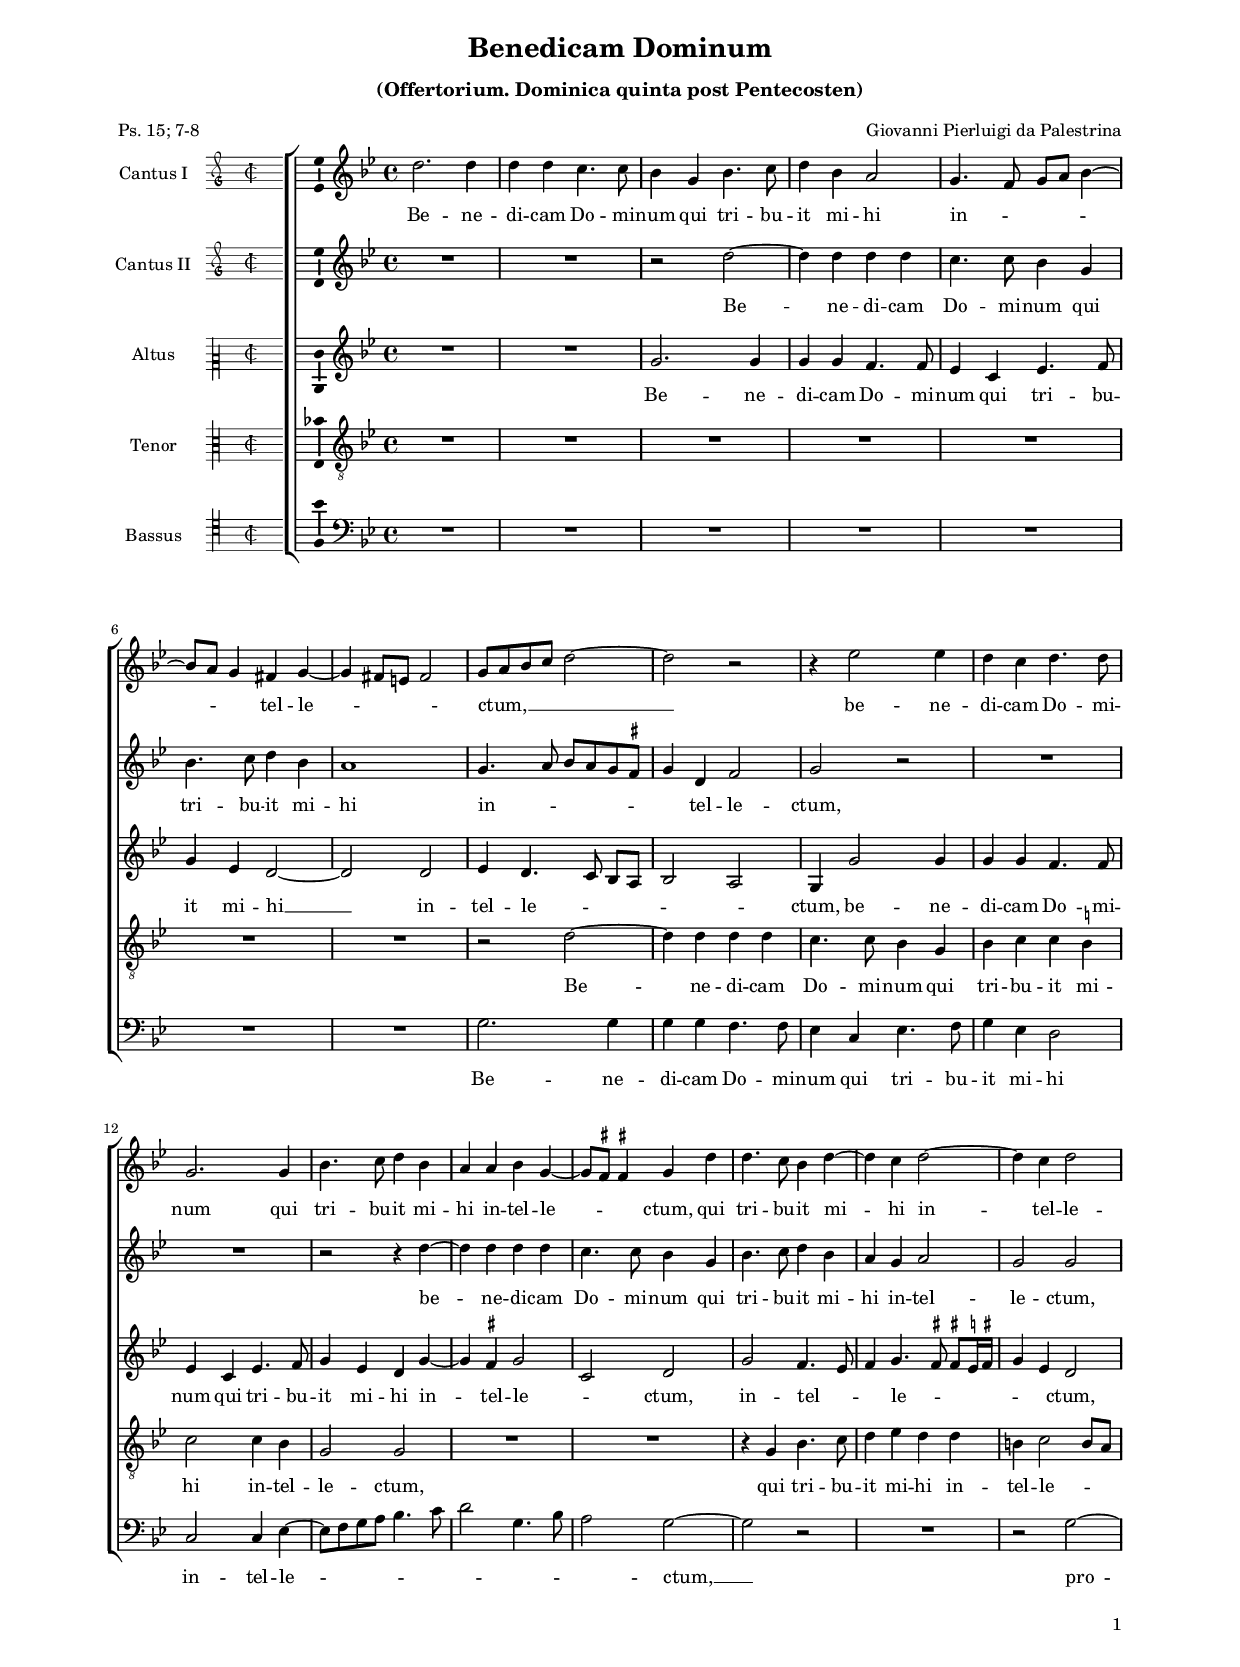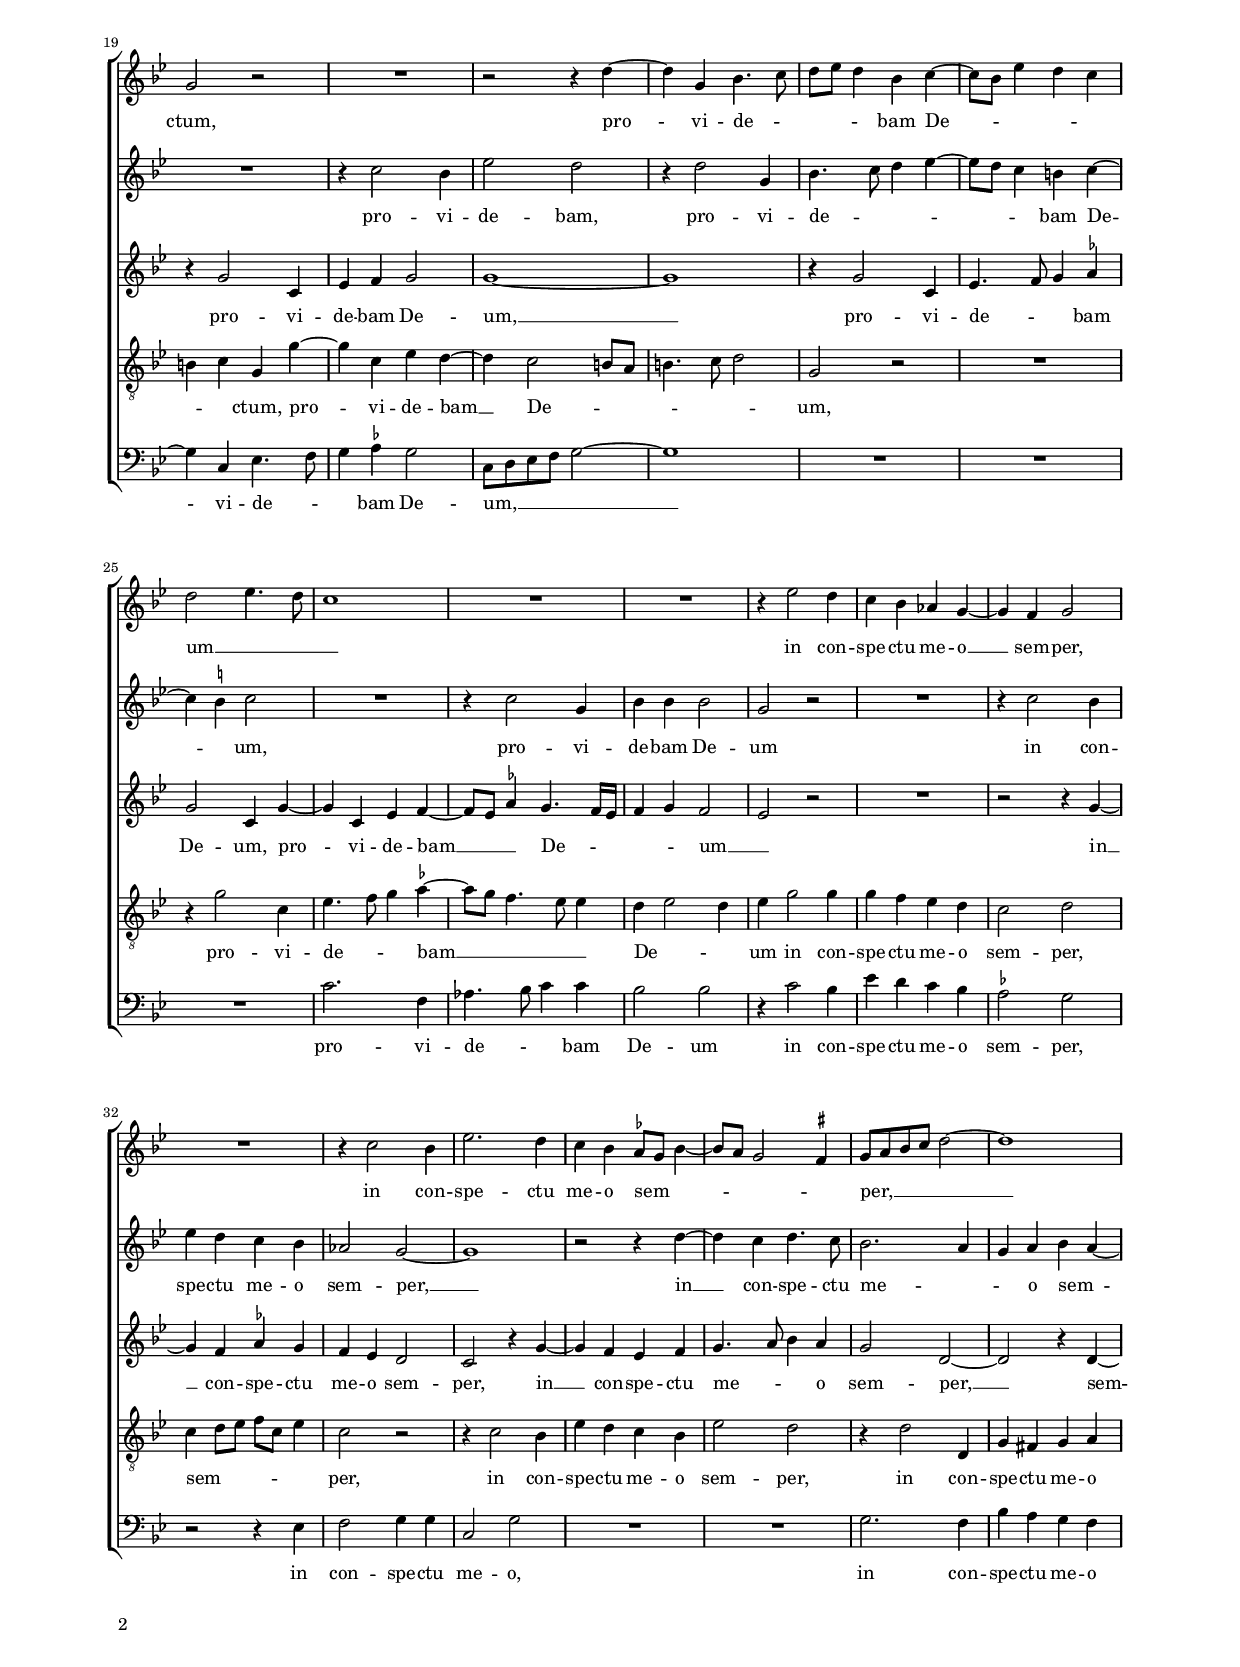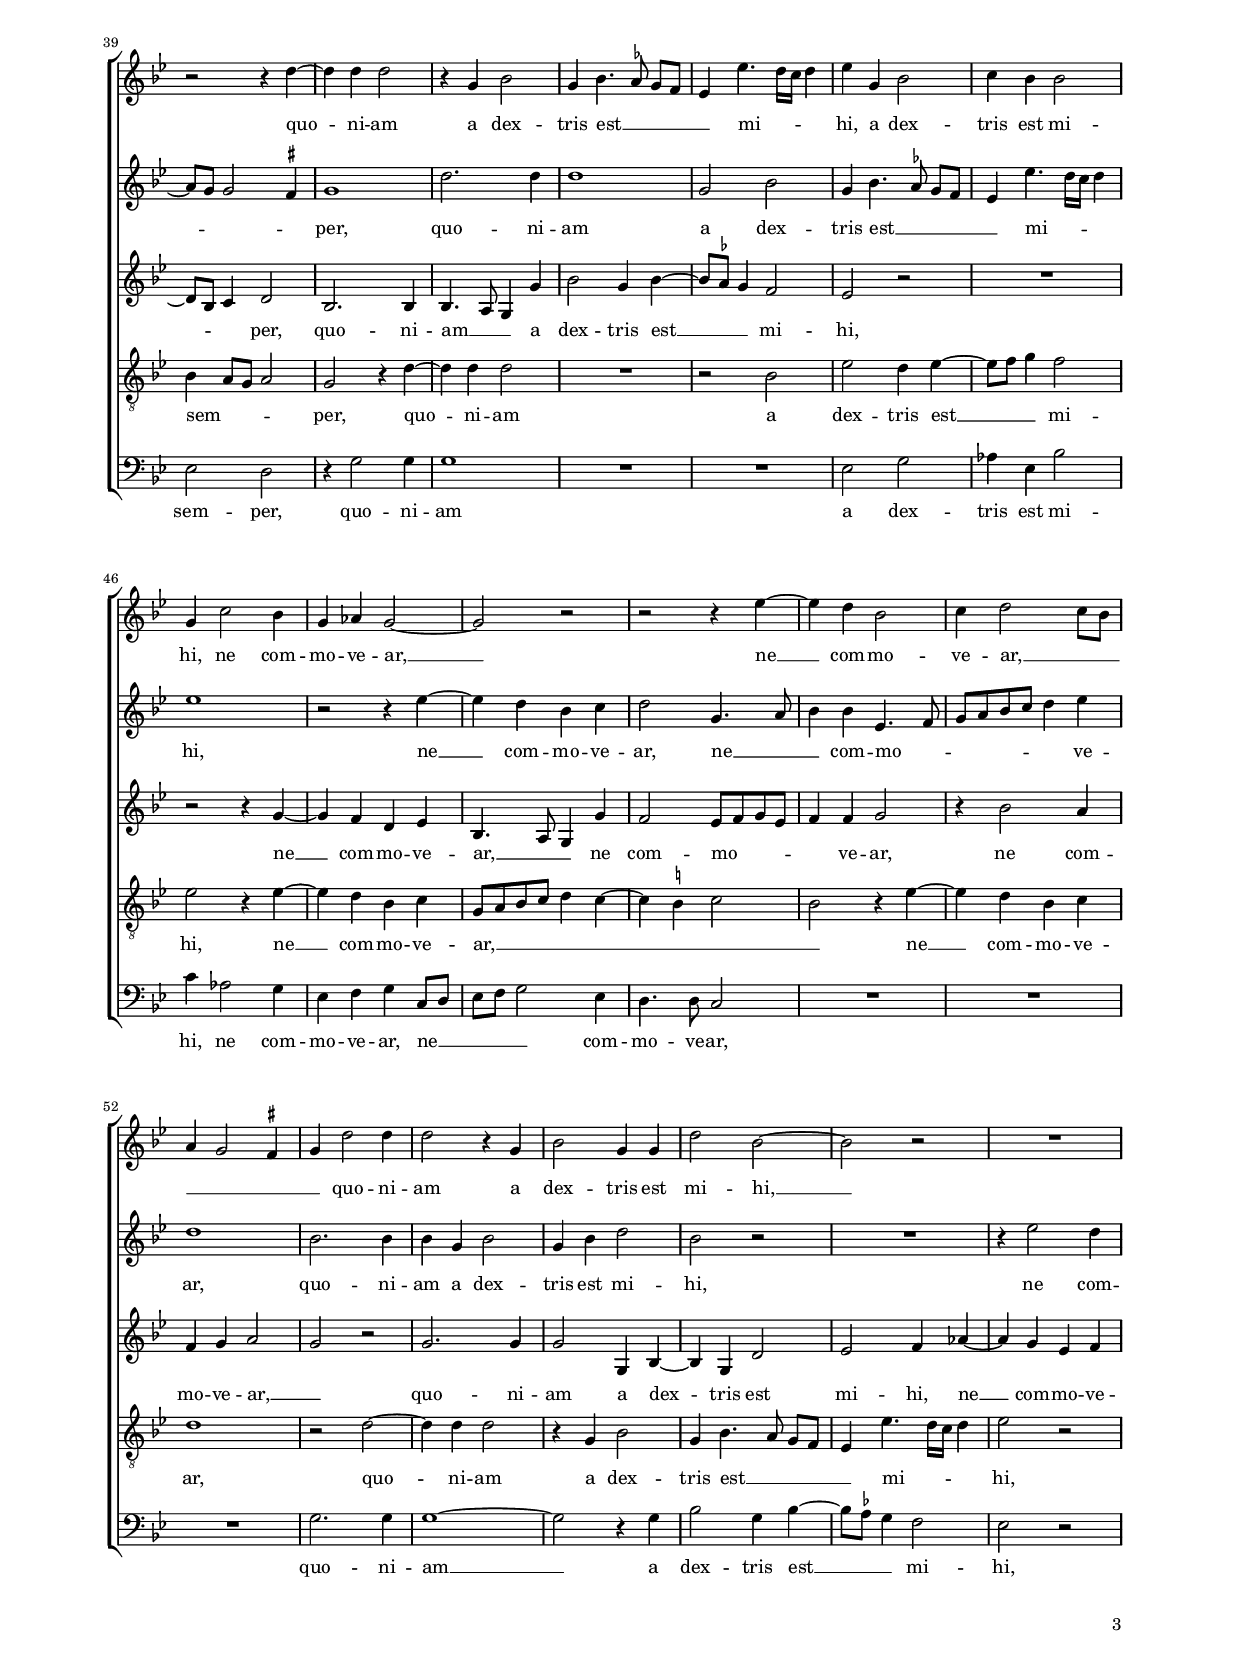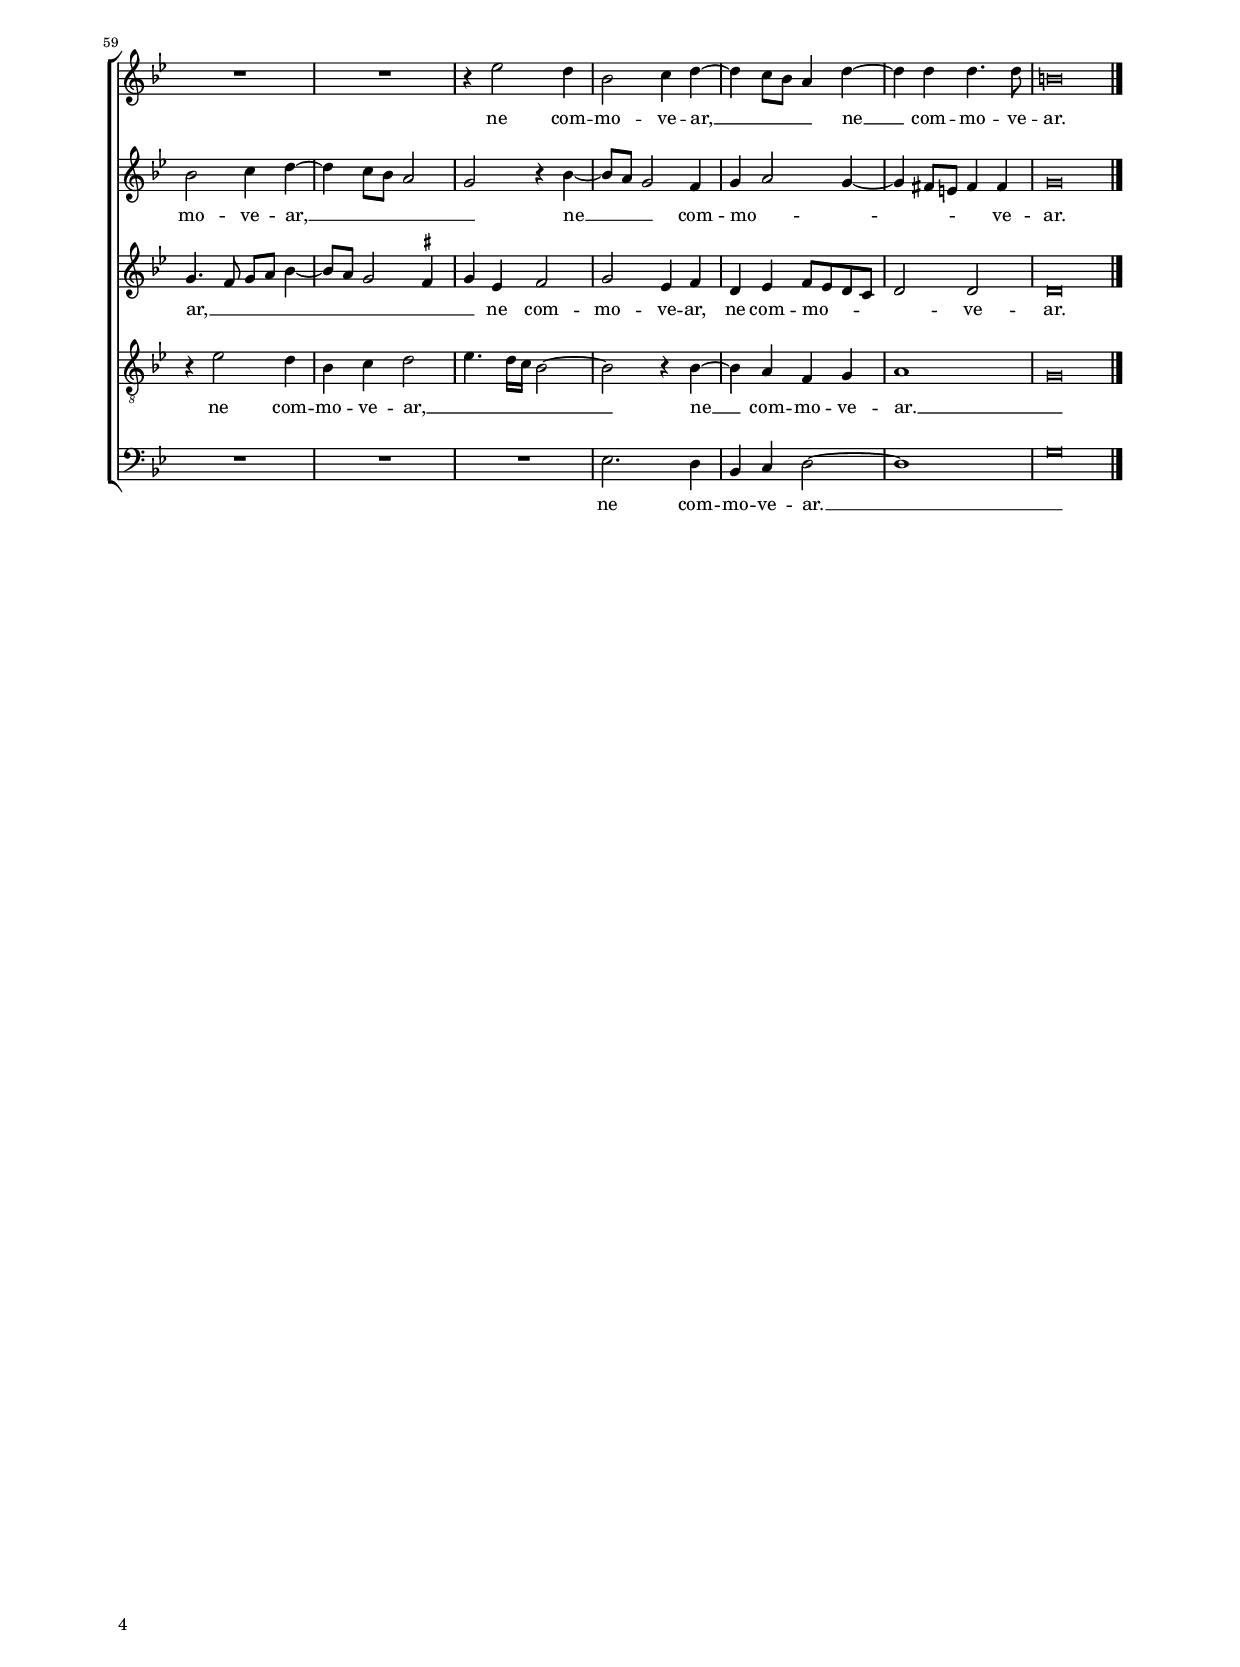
\header
{
  title="Benedicam Dominum"
  subtitle=\markup { \column { \vspace #0.5 "(Offertorium. Dominica quinta post Pentecosten)" \transparent "x" } }
  poet="Ps. 15; 7-8"
  composer="Giovanni Pierluigi da Palestrina"
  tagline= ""
}

\version "2.24.1"
\language deutsch
#(set-global-staff-size 15)
% #(set-default-paper-size "letter")
#(ly:set-option 'point-and-click #f)




	ficta = { \once \set suggestAccidentals = ##t }

	forget = #(define-music-function (music) (ly:music?) #{
		\accidentalStyle forget
		$music
		\accidentalStyle default
		#})


    
\paper
	{
	top-margin = 1.6 \cm
	bottom-margin = 1 \cm
	left-margin = 2 \cm
	right-margin = 2 \cm
	ragged-bottom = ##f
	ragged-last-bottom = ##t
	print-page-number = ##f
	system-system-spacing = #'((basic-distance . 17) (minimum-distance . 14) (padding . 5) (strechability . 150))
	oddFooterMarkup=\markup   \fill-line { "" \fromproperty #'page:page-number-string }
	evenFooterMarkup=\markup  \fill-line { \fromproperty #'page:page-number-string "" }
	last-bottom-spacing = #'((basic-distance . 12) (minimum-distance . 7) (padding . 4))
    %systems-per-page = 3
%   page-count = 3
%	min-systems-per-page = 3
%	print-all-headers = ##t
%	print-first-page-number = ##t
%	first-page-number = 1
	}

	
global = {
	\key c \major
	\time 4/4
    \set Score.tempoHideNote = ##t
    \tempo 4 = 100
    \skip 1*64
    \set Score.measureLength = #(ly:make-moment 2/1)
    \skip 1*2 \bar "|."
	}
    

incipitcantus = \relative c' {
    \time 2/2
    \clef "petrucci-g2"
    \key c \major
    }
    
incipitcantusVoice = <<
    \new MensuralVoice <<
        { s1 \noBreak }
        \incipitcantus
    >>
    >>
    
incipitquintus = \relative c' {
    \time 2/2
    \clef "petrucci-g2"
    \key c \major
    }
    
incipitquintusVoice = <<
    \new MensuralVoice <<
        { s1 \noBreak }
        \incipitquintus
    >>
    >>
    
incipitaltus = \relative c' {
    \time 2/2
    \clef "petrucci-c2"
    \key c \major
    s4 \bar ""
    }
    
incipitaltusVoice = <<
    \new MensuralVoice <<
        { s1 \noBreak }
        \incipitaltus
    >>
    >>
    
incipittenor = \relative c' {
    \time 2/2
    \clef "petrucci-c3"
    \key c \major
    }
    
incipittenorVoice = <<
    \new MensuralVoice <<
        { s1 \noBreak }
        \incipittenor
    >>
    >>
    
incipitbassus= \relative c {
    \time 2/2
    \clef "petrucci-c4"
    \key c \major
    }
    
incipitbassusVoice = <<
    \new MensuralVoice <<
        { s1 \noBreak }
        \incipitbassus
    >>
    >>


cantus =  \relative c''
	{
	e2. e4
	e4 e d4. d8
	c4 a c4. d8
	e4 c h2
%5
	a4. g8 a h c4~ |
	c8 h a4 gis a~
	a4 gis8 fis gis2
	a8 h c d e2~
	e2 r
%10
	r4 f2 f4 |
	e4 d e4. e8
	a,2. a4
	c4. d8 e4 c
	h4 h c a~
%15
	a8 \ficta gis \ficta gis!4 a e' |
	e4. d8 c4 e~
	e4 d e2~
	e4 d e2 \pageBreak
	a,2 r
%20
	R1 |
	r2 r4 e'~
	e4 a, c4. d8
	e8 f e4 c d~
	d8 c f4 e d \break \noPageBreak
%25
	e2 f4. e8 |
	d1
	R1
	R1
	r4 f2 e4
%30
	d4 c b a~ |
	a4 g a2 \break \noPageBreak
	R1
	r4 d2 c4
	f2. e4
%35
	d4 c \ficta b8 a c4~ |
	c8 h a2 \ficta gis4
	a8 h c d e2~
	e1 \pageBreak
	r2 r4 e~
%40
	e4 e e2 |
	r4 a, c2
	a4 c4. \ficta b8 a[ g]
	f4 f'4. e16 d e4
	f4 a, c2
%45
	d4 c c2 | \break \noPageBreak
	a4 d2 c4
	a4 b a2~
	a2 r
	r2 r4 f'~
%50
	f4 e c2 |
	d4 e2 d8 c \break \noPageBreak
	h4 a2 \ficta gis4
	a4 e'2 e4
	e2 r4 a,
%55
	c2 a4 a |
	e'2 c~
	c2 r
	R1 \pageBreak
	R1
%60
	R1 |
	r4 f2 e4
	c2 d4 e~
	e4 d8 c h4 e~
	e4 e e4. e8
%65
	cis\breve |
	}

quintus =  \relative c''
	{
	R1
	R1
	r2 e~
	e4 e e e
%5
	d4. d8 c4 a |
	c4. d8 e4 c
	h1
	a4. h8 c8 h a \ficta gis
	a4 e g2
%10
	a2 r |
	R1
	R1
	r2 r4 e'~
	e4 e e e
%15
	d4. d8 c4 a |
	c4. d8 e4 c
	h4 a h2
	a2 a
	R1
%20
	r4 d2 c4 |
	f2 e
	r4 e2 a,4
	c4. d8 e4 f~
	f8 e d4 cis d~
%25
	d4 \ficta cis d2 |
	R1
	r4 d2 a4
	c4 c c2
	a2 r
%30
	R1 |
	r4 d2 c4
	f4 e d c
	b2 a~
	a1
%35
	r2 r4 e'~ |
	e4 d e4. d8
	c2. h4
	a4 h c h~
	h8 a a2 \ficta gis4
%40
	a1 |
	e'2. e4
	e1
	a,2 c
	a4 c4. \ficta b8 a[ g]
%45
	f4 f'4. e16 d e4 |
	f1
	r2 r4 f~
	f4 e c d
	e2 a,4. h8
%50
	c4 c f,4. g8 |
	a8 h c d e4 f
	e1
	c2. c4
	c4 a c2
%55
	a4 c e2 |
	c2 r
	R1
	r4 f2 e4
	c2 d4 e~
%60
	e4 d8 c h2 |
	a2 r4 c~
	c8 h a2 g4
	a4 h2 a4~
	a4 gis8 fis gis4 gis
%65
	a\breve |
	}

altus =  \relative c'
	{
	R1
	R1
	a'2. a4
	a4 a g4. g8
%5
	f4 d f4. g8 |
	a4 f e2~
	e2 e
	f4 e4. d8 c[ h]
	c2 h
%10
	a4 a'2 a4 |
	a4 a g4. g8
	f4 d f4. g8
	a4 f e a~
	a4 \ficta gis a2
%15
	d,2 e |
	a2 g4. f8
	g4 a4. \ficta gis8 \ficta gis!8[ \ficta fis16 \ficta gis!]
	a4 f e2
	r4 a2 d,4
%20
	f4 g a2 |
	a1~
	a1
	r4 a2 d,4
	f4. g8 a4 \ficta b
%25
	a2 d,4 a'~ |
	a4 d, f g~
	g8 f \ficta b4 a4. g16 f
	g4 a g2
	f2 r
%30
	R1 |
	r2 r4 a~
	a4 g \ficta b a
	g4 f e2
	d2 r4 a'~
%35
	a4 g f g |
	a4. h8 c4 h
	a2 e~
	e2 r4 e~
	e8 c d4 e2
%40
	c2. c4 |
	c4. h8 a4 a'
	c2 a4 c~
	c8 \ficta b a4 g2
	f2 r
%45
	R1 |
	r2 r4 a~
	a4 g e f
	c4. h8 a4 a'
	g2 f8 g a f
%50
	g4 g a2 |
	r4 c2 h4
	g4 a h2
	a2 r
	a2. a4
%55
	a2 a,4 c~ |
	c4 a e'2
	f2 g4 b~
	b4 a f g
	a4. g8 a h c4~
%60
	c8 h a2 \ficta gis4 |
	a4 f g2
	a2 f4 g
	e4 f g8 f e d
	e2 e
%65
	e\breve |
	}

tenor  =  \relative c'
	{
	R1
	R1
	R1
	R1
%5
	R1 |
	R1
	R1
	r2 e~
	e4 e e e
%10
	d4. d8 c4 a |
	c4 d d \ficta cis
	d2 d4 c
	a2 a
	R1
%15
	R1 |
	r4 a c4. d8
	e4 f e e
	cis4 d2 cis8 h
	cis4 d a a'~
%20
	a4 d, f e~ |
	e4 d2 cis8 h
	cis4. d8 e2
	a,2 r
	R1
%25
	r4 a'2 d,4 |
	f4. g8 a4 \ficta b~
	\ficta b8 a g4. f8 f4
	e4 f2 e4
	f4 a2 a4
%30
	a4 g f e |
	d2 e
	d4 e8 f g d f4
	d2 r
	r4 d2 c4
%35
	f4 e d c |
	f2 e
	r4 e2 e,4
	a4 gis a h
	c4 h8 a h2
%40
	a2 r4 e'~ |
	e4 e e2
	R1
	r2 c
	f2 e4 f~
%45
	f8 g a4 g2 |
	f2 r4 f~
	f4 e c d
	a8 h c d e4 d~
	d4 \ficta cis d2
%50
	c2 r4 f~ |
	f4 e c d
	e1
	r2 e~
	e4 e e2
%55
	r4 a, c2 |
	a4 c4. h8 a[ g]
	f4 f'4. e16 d e4
	f2 r
	r4 f2 e4
%60
	c4 d e2 |
	f4. e16 d c2~
	c2 r4 c~
	c4 h g a
	h1
%65
	a\breve |
	}

bassus  =  \relative c
	{
	R1
	R1
	R1
	R1
%5
	R1 |
	R1
	R1
	a'2. a4
	a4 a g4. g8
%10
	f4 d f4. g8 |
	a4 f e2
	d2 d4 f~
	f8 g a h c4. d8
	e2 a,4. c8
%15
	h2 a~ |
	a2 r
	R1
	r2 a~
	a4 d, f4. g8
%20
	a4 \ficta b a2 |
	d,8 e f g a2~
	a1
	R1
	R1
%25
	R1 |
	d2. g,4
	b4. c8 d4 d
	c2 c
	r4 d2 c4
%30
	f4 e d c |
	\ficta b2 a
	r2 r4 f
	g2 a4 a
	d,2 a'
%35
	R1 |
	R1
	a2. g4
	c4 h a g
	f2 e
%40
	r4 a2 a4 |
	a1
	R1
	R1
	f2 a
%45
	b4 f c'2 |
	d4 b2 a4
	f4 g a d,8 e
	f8 g a2 f4
	e4. e8 d2
%50
	R1 |
	R1
	R1
	a'2. a4
	a1~
%55
	a2 r4 a |
	c2 a4 c~
	c8 \ficta b a4 g2
	f2 r
	R1
%60
	R1 |
	R1
	f2. e4
	c4 d e2~
	e1
%65
	a\breve |
	}


lyricscantus = \lyricmode {
    Be -- ne -- di -- cam Do -- mi -- num qui tri -- bu -- it mi -- hi in -- _ _ _ _ _ _ tel -- le -- _ _ _ ctum, __ _ _ _ _
    be -- ne -- di -- cam Do -- mi -- num qui tri -- bu -- it mi -- hi in -- tel -- le -- _ _ ctum,
    qui tri -- bu -- it mi -- hi in -- tel -- le -- ctum,
    pro -- vi -- de -- _ _ _ _ bam De -- _ _ _ _ um __ _ _ _
    in con -- spe -- ctu me -- o __ sem -- per,
    in con -- spe -- ctu me -- o sem -- _ _ _ _ _ per, __ _ _ _ _
    quo -- ni -- am a dex -- tris est __ _ _ _ _ mi -- _ _ _ hi,
    a dex -- tris est mi -- hi,
    ne com -- mo -- ve -- ar, __
    ne __ com -- mo -- ve -- ar, __ _ _ _ _ _ _
    quo -- ni -- am a dex -- tris est mi -- hi, __
    ne com -- mo -- ve -- ar, __ _ _ _
    ne __ com -- mo -- ve -- ar.
	}

lyricsquintus = \lyricmode {
    Be -- ne -- di -- cam Do -- mi -- num qui tri -- bu -- it mi -- hi in -- _ _ _ _ _ _ tel -- le -- ctum,
    be -- ne -- di -- cam Do -- mi -- num qui tri -- bu -- it mi -- hi in -- tel -- le -- ctum,
    pro -- vi -- de -- bam,
    pro -- vi -- de -- _ _ _ _ _ bam De -- _ um,
    pro -- vi -- de -- bam De -- um
    in con -- spe -- ctu me -- o sem -- per, __
    in __ con -- spe -- ctu me -- _ _ o sem -- _ _ _ _ per,
    quo -- ni -- am a dex -- tris est __ _ _ _ _ mi -- _ _ _ hi,
    ne __ com -- mo -- ve -- ar,
    ne __ _ _ com -- mo -- _ _ _ _ _ _ ve -- ar,
    quo -- ni -- am a dex -- tris est mi -- hi,
    ne com -- mo -- ve -- ar, __ _ _ _ _ 
    ne __ _ _ com -- mo -- _ _ _ _ _ ve -- ar.
	}

lyricsaltus = \lyricmode {
    Be -- ne -- di -- cam Do -- mi -- num qui tri -- bu -- it mi -- hi __ in -- tel -- le -- _ _ _ _ _ ctum,
    be -- ne -- di -- cam Do -- mi -- num qui tri -- bu -- it mi -- hi in -- tel -- le -- _ ctum,
    in -- tel -- _ _ le -- _ _ _ _ _ _ ctum,
    pro -- vi -- de -- bam De -- um, __
    pro -- vi -- de -- _ _ bam De -- um,
    pro -- vi -- de -- bam __ _ _ De -- _ _ _ _ um __ _
    in __ con -- spe -- ctu me -- o sem -- per,
    in __ con -- spe -- ctu me -- _ _ o sem -- per, __
    sem -- _ _ per,
    quo -- ni -- am __ _ _ a dex -- tris est __ _ _ mi -- hi,
    ne __ com -- mo -- ve -- ar, __ _ _ 
    ne com -- mo -- _ _ _ _ ve -- ar,
    ne com -- mo -- ve -- ar, __ _
    quo -- ni -- am a dex -- tris est mi -- hi,
    ne __ com -- mo -- ve -- ar, __ _ _ _ _ _ _ _ _
    ne com -- mo -- ve -- ar,
    ne com -- mo -- _ _ _ _ ve -- ar.
	}

lyricstenor = \lyricmode {
    Be -- ne -- di -- cam Do -- mi -- num qui tri -- bu -- it mi -- hi in -- tel -- le -- ctum,
    qui tri -- bu -- it mi -- hi in -- tel -- le -- _ _ _ _ ctum,
    pro -- vi -- de -- bam __ De -- _ _ _ _ _ um,
    pro -- vi -- de -- _ _ bam __ _ _ _ _ De -- _ _ um
    in con -- spe -- ctu me -- o sem -- per,
    sem -- _ _ _ _ _ per,
    in con -- spe -- ctu me -- o sem -- per,
    in con -- spe -- ctu me -- o sem -- _ _ _ per,
    quo -- ni -- am a dex -- tris est __ _ _ mi -- hi,
    ne __ com -- mo -- ve -- ar, __ _ _ _ _ _ _ _ _
    ne __ com -- mo -- ve -- ar,
    quo -- ni -- am a dex -- tris est __ _ _ _ _ mi -- _ _ _ hi,
    ne com -- mo -- ve -- ar, __ _ _ _ _
    ne __ com -- mo -- ve -- ar. __ _
	}

lyricsbassus = \lyricmode {
    Be -- ne -- di -- cam Do -- mi -- num qui tri -- bu -- it mi -- hi in -- tel -- le -- _ _ _ _ _ _ _ _ _ ctum, __
    pro -- vi -- de -- _ _ bam De -- um, __ _ _ _ _
    pro -- vi -- de -- _ _ bam De -- um
    in con -- spe -- ctu me -- o sem -- per,
    in con -- spe -- ctu me -- o,
    in con -- spe -- ctu me -- o sem -- per,
    quo -- ni -- am a dex -- tris est mi -- hi,
    ne com -- mo -- ve -- ar,
    ne __ _ _ _ _ com -- mo -- ve -- ar,
    quo -- ni -- am __ a dex -- tris est __ _ _ mi -- hi,
    ne com -- mo -- ve -- ar. __ _
	}


\score
{  
    \transpose c b, {
	\new ChoirStaff \with { \override StaffGrouper.staff-staff-spacing.basic-distance = #12 }
	<<

	\new Staff << \global
	\new Voice="v1" {
		\set Staff.instrumentName="Cantus I"
        \incipit \incipitcantusVoice
%		\set Staff.instrumentName= "S"
		\set Staff.midiInstrument = "reed organ"
		\clef violin
		\cantus }
	\new Lyrics \lyricsto "v1" {\lyricscantus }
	>>
    

	\new Staff << \global
	\new Voice="v5" {
		\set Staff.instrumentName="Cantus II"
        \incipit \incipitquintusVoice
%		\set Staff.instrumentName= "Q"
		\set Staff.midiInstrument = "reed organ"
		\clef violin
		\quintus}
	\new Lyrics \lyricsto "v5" {\lyricsquintus }
	>>
    

	\new Staff << \global
	\new Voice="v2" {
		\set Staff.instrumentName="Altus"
        \incipit \incipitaltusVoice
%		\set Staff.instrumentName= "A"
		\set Staff.midiInstrument = "reed organ"
		\clef violin % "G_8"
		\altus}
	\new Lyrics \lyricsto "v2" {\lyricsaltus }
	>>


	\new Staff << \global
	\new Voice="v3" {
		\set Staff.instrumentName="Tenor"
        \incipit \incipittenorVoice
%		\set Staff.instrumentName= "T"
		\set Staff.midiInstrument = "reed organ"
		\clef "G_8"
		\tenor }
	\new Lyrics \lyricsto "v3" {\lyricstenor }
	>>


	\new Staff << \global
	\new Voice="v4" {
		\set Staff.instrumentName="Bassus"
        \incipit \incipitbassusVoice
%		\set Staff.instrumentName= "B"
		\set Staff.midiInstrument = "reed organ"
		\clef bass 
		\bassus }
	\new Lyrics \lyricsto "v4" {\lyricsbassus}
	>>

	>>
	} % transpose

	\layout
	{
	indent = 3\cm
    incipit-width = 1.3 \cm
	\context { \Lyrics \override VerticalAxisGroup.nonstaff-relatedstaff-spacing.padding = #1.4 }
%	\context { \Lyrics \override LyricText.font-size = #1 }
	\context { \Staff \override TimeSignature.break-visibility = #end-of-line-invisible }
	\context { \Staff \consists "Ambitus_engraver" }
%	\context { \Voice \override Slur.transparent = ##t }
	\context { \Score \override BarNumber.padding = #2 }
	\context { \Voice \override NoteHead.style = #'baroque }
	}

\midi
	{    	
	}

}


% EOF
